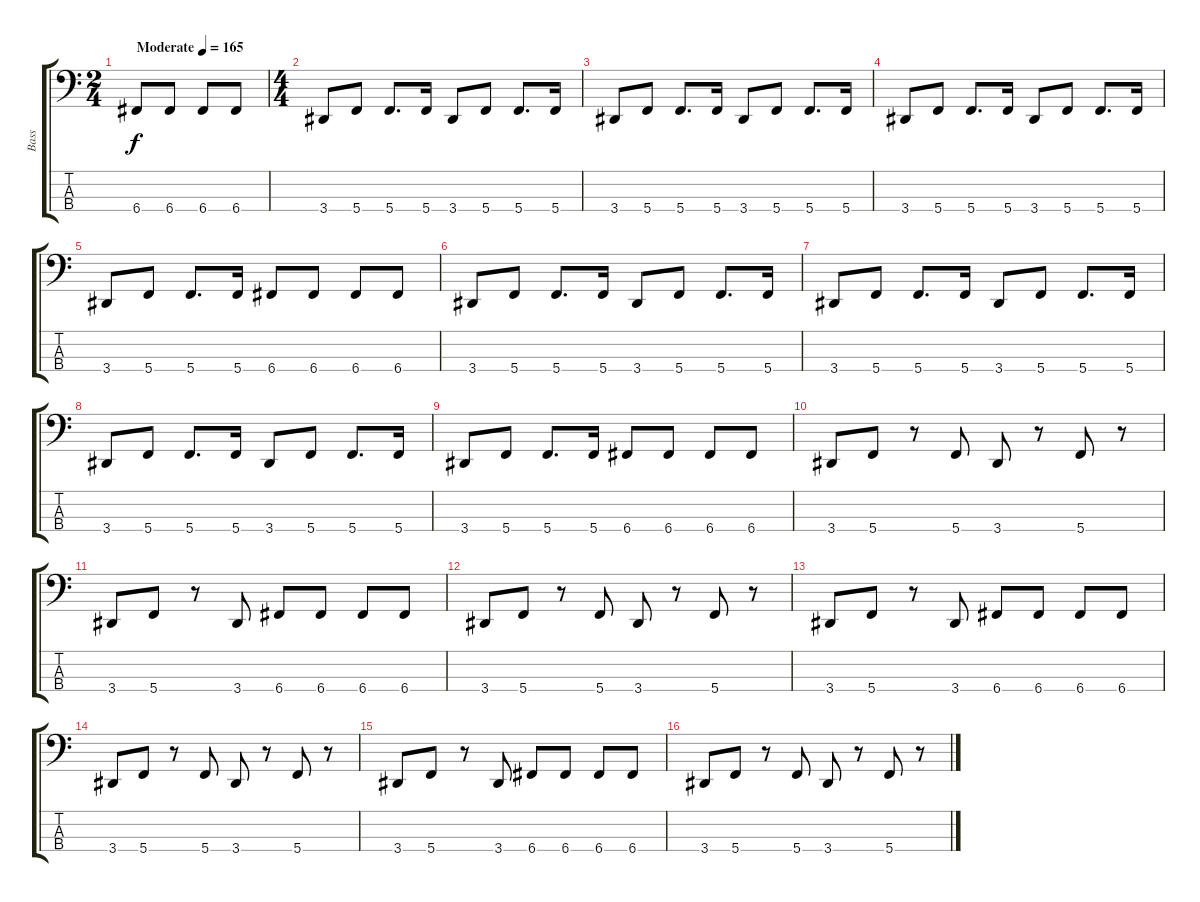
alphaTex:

\track ("Bass" "Bass") {instrument electricbasspick}
\staff {score tabs}
\tuning (F2 C2 G1 C1) {hide}
\ts (2 4)
\tempo (165 "Moderate")
\clef f4
\ks c
6.4.8{dy f instrument electricbasspick} 6.4.8 6.4.8 6.4.8 |
\ts (4 4)
3.4.8 5.4.8 5.4.8{d} 5.4.16 3.4.8 5.4.8 5.4.8{d} 5.4.16 |
3.4.8 5.4.8 5.4.8{d} 5.4.16 3.4.8 5.4.8 5.4.8{d} 5.4.16 |
3.4.8 5.4.8 5.4.8{d} 5.4.16 3.4.8 5.4.8 5.4.8{d} 5.4.16 |
3.4.8 5.4.8 5.4.8{d} 5.4.16 6.4.8 6.4.8 6.4.8 6.4.8 |
3.4.8 5.4.8 5.4.8{d} 5.4.16 3.4.8 5.4.8 5.4.8{d} 5.4.16 |
3.4.8 5.4.8 5.4.8{d} 5.4.16 3.4.8 5.4.8 5.4.8{d} 5.4.16 |
3.4.8 5.4.8 5.4.8{d} 5.4.16 3.4.8 5.4.8 5.4.8{d} 5.4.16 |
3.4.8 5.4.8 5.4.8{d} 5.4.16 6.4.8 6.4.8 6.4.8 6.4.8 |
3.4.8 5.4.8 r.8 5.4.8 3.4.8 r.8 5.4.8 r.8 |
3.4.8 5.4.8 r.8 3.4.8 6.4.8 6.4.8 6.4.8 6.4.8 |
3.4.8 5.4.8 r.8 5.4.8 3.4.8 r.8 5.4.8 r.8 |
3.4.8 5.4.8 r.8 3.4.8 6.4.8 6.4.8 6.4.8 6.4.8 |
3.4.8 5.4.8 r.8 5.4.8 3.4.8 r.8 5.4.8 r.8 |
3.4.8 5.4.8 r.8 3.4.8 6.4.8 6.4.8 6.4.8 6.4.8 |
3.4.8 5.4.8 r.8 5.4.8 3.4.8 r.8 5.4.8 r.8
